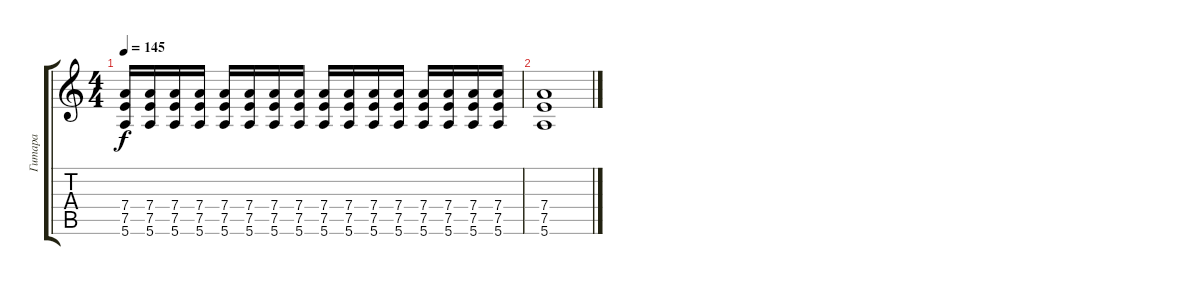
\track ("Гитара" "Гитара") {instrument distortionguitar}
\staff {score tabs}
\tuning (E4 B3 G3 D3 A2 E2) {hide}
\ts (4 4)
\tempo 145
\clef g2
\ks c
(7.4 7.5 5.6).16{dy f} (7.4 7.5 5.6).16 (7.4 7.5 5.6).16 (7.4 7.5 5.6).16 (7.4 7.5 5.6).16 (7.4 7.5 5.6).16 (7.4 7.5 5.6).16 (7.4 7.5 5.6).16 (7.4 7.5 5.6).16 (7.4 7.5 5.6).16 (7.4 7.5 5.6).16 (7.4 7.5 5.6).16 (7.4 7.5 5.6).16 (7.4 7.5 5.6).16 (7.4 7.5 5.6).16 (7.4 7.5 5.6).16 |
(7.4 7.5 5.6).1
